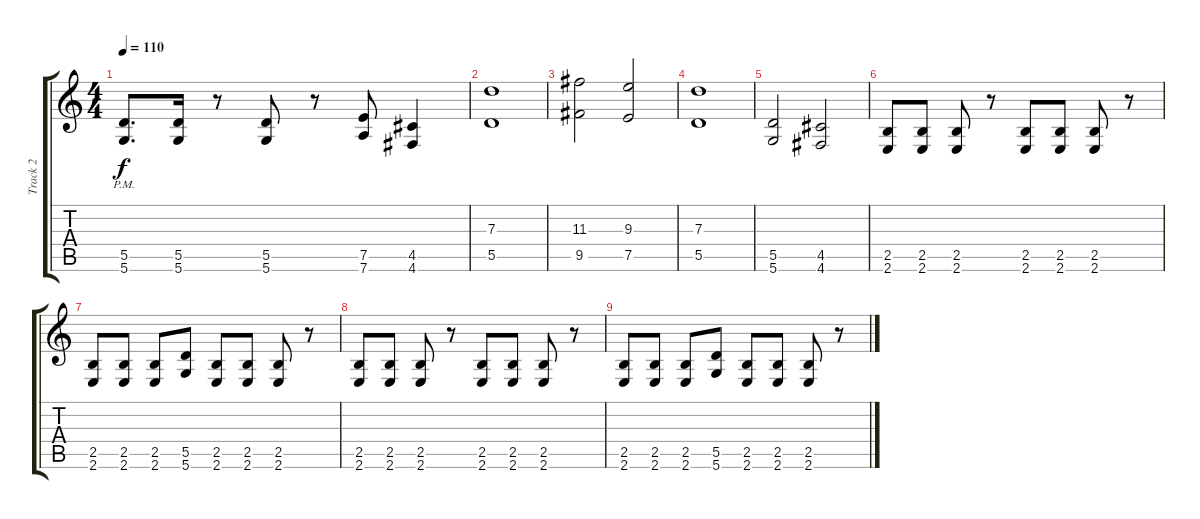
\track ("Track 2" "Track 2") {instrument distortionguitar}
\staff {score tabs}
\tuning (E4 B3 G3 D3 A2 D2) {hide}
\ts (4 4)
\tempo 110
\clef g2
\ks c
(5.5{pm} 5.6{pm}).8{d dy f} (5.5 5.6).16 r.8 (5.5 5.6).8 r.8 (7.5 7.6).8 (4.5 4.6).4 |
(7.3 5.5).1 |
(11.3 9.5).2 (9.3 7.5).2 |
(7.3 5.5).1 |
(5.5 5.6).2 (4.5 4.6).2 |
(2.5 2.6).8 (2.5 2.6).8 (2.5 2.6).8 r.8 (2.5 2.6).8 (2.5 2.6).8 (2.5 2.6).8 r.8 |
(2.5 2.6).8 (2.5 2.6).8 (2.5 2.6).8 (5.5 5.6).8 (2.5 2.6).8 (2.5 2.6).8 (2.5 2.6).8 r.8 |
(2.5 2.6).8 (2.5 2.6).8 (2.5 2.6).8 r.8 (2.5 2.6).8 (2.5 2.6).8 (2.5 2.6).8 r.8 |
(2.5 2.6).8 (2.5 2.6).8 (2.5 2.6).8 (5.5 5.6).8 (2.5 2.6).8 (2.5 2.6).8 (2.5 2.6).8 r.8
